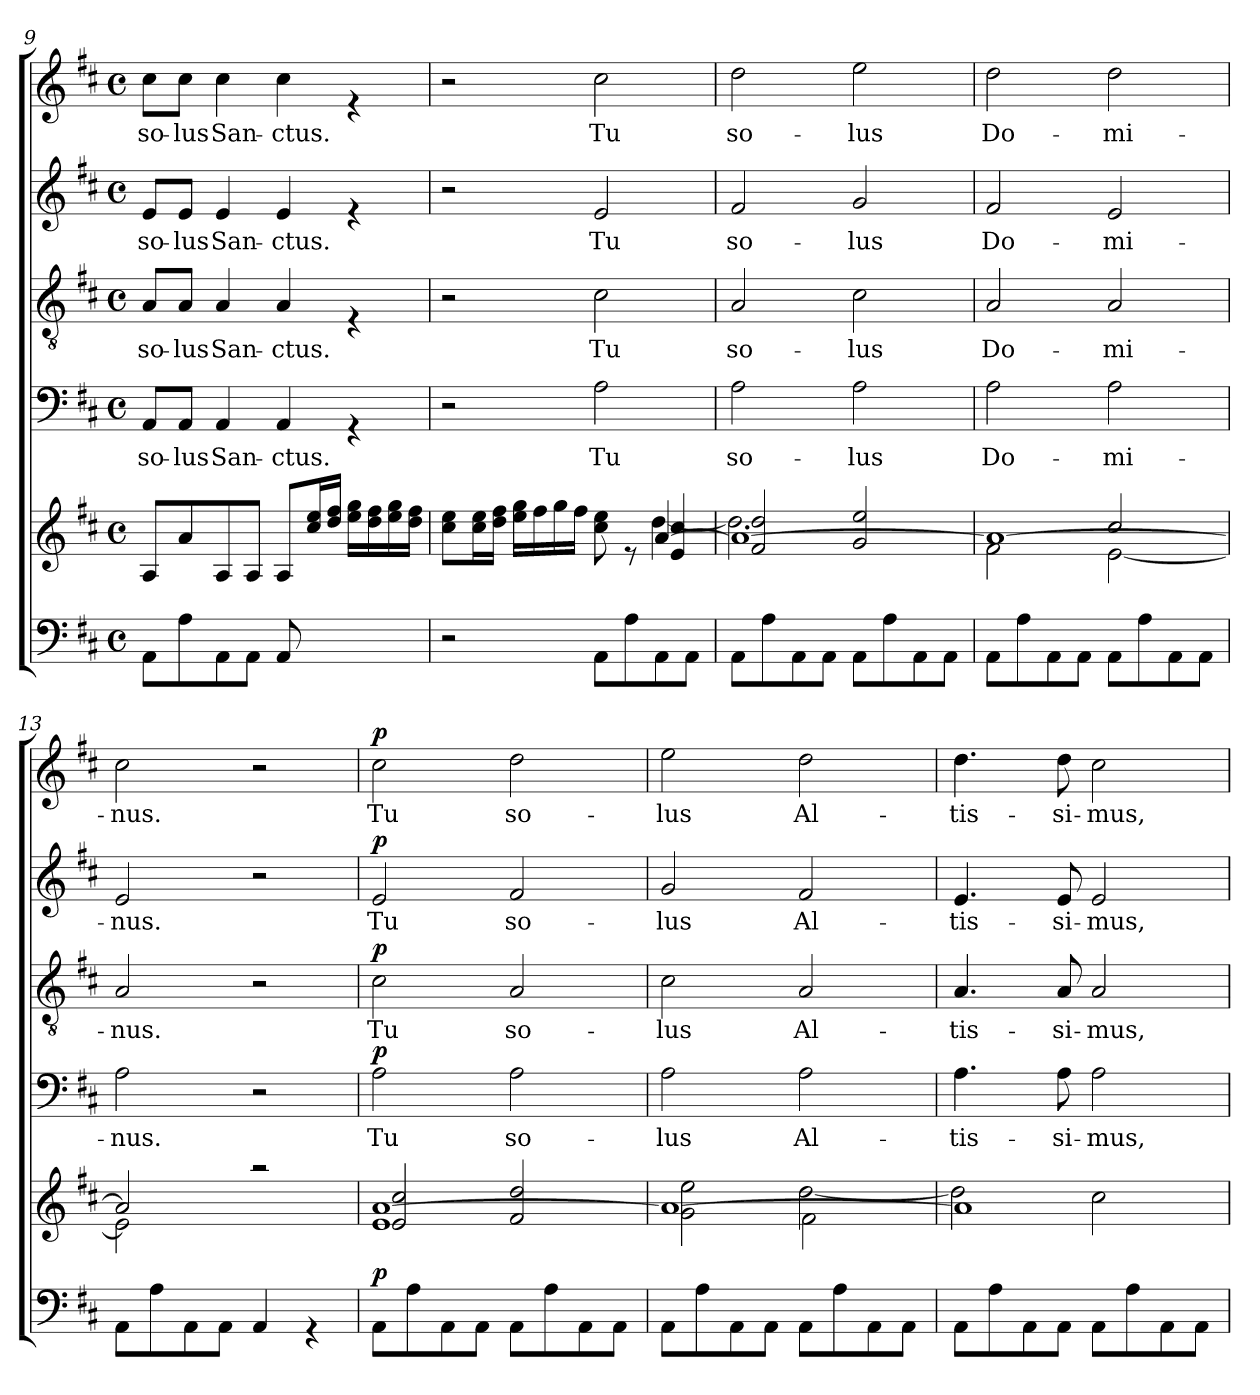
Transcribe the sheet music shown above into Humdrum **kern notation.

**kern	**dynam	**kern	**kern	**text	**dynam	**kern	**text	**dynam	**kern	**text	**dynam	**kern	**text	**dynam
*part6	*part6	*part5	*part4	*part4	*part4	*part3	*part3	*part3	*part2	*part2	*part2	*part1	*part1	*part1
*staff6	*staff6	*staff5	*staff4	*staff4	*staff4	*staff3	*staff3	*staff3	*staff2	*staff2	*staff2	*staff1	*staff1	*staff1
!!LO:LB:g=z
*clefF4	*	*clefG2	*clefF4	*	*	*clefGv2	*	*	*clefG2	*	*	*clefG2	*	*
*k[f#c#]	*	*k[f#c#]	*k[f#c#]	*	*	*k[f#c#]	*	*	*k[f#c#]	*	*	*k[f#c#]	*	*
*D:	*	*D:	*D:	*	*	*D:	*	*	*D:	*	*	*D:	*	*
*M4/4	*	*M4/4	*M4/4	*	*	*M4/4	*	*	*M4/4	*	*	*M4/4	*	*
*met(c)	*	*met(c)	*met(c)	*	*	*met(c)	*	*	*met(c)	*	*	*met(c)	*	*
=9	=9	=9	=9	=9	=9	=9	=9	=9	=9	=9	=9	=9	=9	=9
!	!	!	!	!LO:LY:b	!	!	!LO:LY:b	!	!	!LO:LY:b	!	!	!LO:LY:b	!
8AA\L	.	8A/L	8AA/L	so-	.	8A/L	so-	.	8e/L	so-	.	8cc#\L	so-	.
!	!	!	!	!LO:LY:b	!	!	!LO:LY:b	!	!	!LO:LY:b	!	!	!LO:LY:b	!
8A\	.	8a/	8AA/J	-lus	.	8A/J	-lus	.	8e/J	-lus	.	8cc#\J	-lus	.
!	!	!	!	!LO:LY:b	!	!	!LO:LY:b	!	!	!LO:LY:b	!	!	!LO:LY:b	!
8AA\	.	8A/	4AA/	San-	.	4A/	San-	.	4e/	San-	.	4cc#\	San-	.
8AA\J	.	8A/J	.	.	.	.	.	.	.	.	.	.	.	.
!	!	!	!	!LO:LY:b	!	!	!LO:LY:b	!	!	!LO:LY:b	!	!	!LO:LY:b	!
8AA/	.	8A/L	4AA/	-ctus.	.	4A/	-ctus.	.	4e/	-ctus.	.	4cc#\	-ctus.	.
4.ryy	.	16cc#/ 16ee/L	.	.	.	.	.	.	.	.	.	.	.	.
.	.	16dd/ 16ff#/JJ	.	.	.	.	.	.	.	.	.	.	.	.
.	.	16ee\ 16gg\LL	4rGG	.	.	4rE	.	.	4re	.	.	4re	.	.
.	.	16dd\ 16ff#\	.	.	.	.	.	.	.	.	.	.	.	.
.	.	16ee\ 16gg\	.	.	.	.	.	.	.	.	.	.	.	.
.	.	16dd\ 16ff#\JJ	.	.	.	.	.	.	.	.	.	.	.	.
=10	=10	=10	=10	=10	=10	=10	=10	=10	=10	=10	=10	=10	=10	=10
*	*	*^	*	*	*	*	*	*	*	*	*	*	*	*
*	*	*	*^	*	*	*	*	*	*	*	*	*	*	*	*
2r	.	8cc#\ 8ee\L	2.ryy	2.ryy	2r	.	.	2r	.	.	2r	.	.	2r	.	.
.	.	16cc#\ 16ee\L	.	.	.	.	.	.	.	.	.	.	.	.	.	.
.	.	16dd\ 16ff#\JJ	.	.	.	.	.	.	.	.	.	.	.	.	.	.
.	.	16ee\ 16gg\LL	.	.	.	.	.	.	.	.	.	.	.	.	.	.
.	.	16ff#\	.	.	.	.	.	.	.	.	.	.	.	.	.	.
.	.	16gg\	.	.	.	.	.	.	.	.	.	.	.	.	.	.
.	.	16ff#\JJ	.	.	.	.	.	.	.	.	.	.	.	.	.	.
!	!	!	!	!	!	!LO:LY:b	!	!	!LO:LY:b	!	!	!LO:LY:b	!	!	!LO:LY:b	!
8AA\L	.	8cc#\ 8ee\	.	.	2A\	Tu	.	2c#\	Tu	.	2e/	Tu	.	2cc#\	Tu	.
8A\	.	8re	.	.	.	.	.	.	.	.	.	.	.	.	.	.
8AA\	.	[<4a/	[>4dd\	4e/ 4cc#/	.	.	.	.	.	.	.	.	.	.	.	.
8AA\J	.	.	.	.	.	.	.	.	.	.	.	.	.	.	.	.
=11	=11	=11	=11	=11	=11	=11	=11	=11	=11	=11	=11	=11	=11	=11	=11	=11
!	!	!	!	!	!	!LO:LY:b	!	!	!LO:LY:b	!	!	!LO:LY:b	!	!	!LO:LY:b	!
8AA\L	.	1a_	2.dd\]	2f#/ 2dd/	2A\	so-	.	2A/	so-	.	2f#/	so-	.	2dd\	so-	.
8A\	.	.	.	.	.	.	.	.	.	.	.	.	.	.	.	.
8AA\	.	.	.	.	.	.	.	.	.	.	.	.	.	.	.	.
8AA\J	.	.	.	.	.	.	.	.	.	.	.	.	.	.	.	.
!	!	!	!	!	!	!LO:LY:b	!	!	!LO:LY:b	!	!	!LO:LY:b	!	!	!LO:LY:b	!
8AA\L	.	.	.	2g/ 2ee/	2A\	-lus	.	2c#\	-lus	.	2g/	-lus	.	2ee\	-lus	.
8A\	.	.	.	.	.	.	.	.	.	.	.	.	.	.	.	.
8AA\	.	.	4ryy	.	.	.	.	.	.	.	.	.	.	.	.	.
8AA\J	.	.	.	.	.	.	.	.	.	.	.	.	.	.	.	.
!!LO:PB:g=z
=12	=12	=12	=12	=12	=12	=12	=12	=12	=12	=12	=12	=12	=12	=12	=12	=12
!	!	!	!	!	!	!LO:LY:b	!	!	!LO:LY:b	!	!	!LO:LY:b	!	!	!LO:LY:b	!
8AA\L	.	1a_	2f#\	2ryy	2A\	Do-	.	2A/	Do-	.	2f#/	Do-	.	2dd\	Do-	.
8A\	.	.	.	.	.	.	.	.	.	.	.	.	.	.	.	.
8AA\	.	.	.	.	.	.	.	.	.	.	.	.	.	.	.	.
8AA\J	.	.	.	.	.	.	.	.	.	.	.	.	.	.	.	.
!	!	!	!	!	!	!LO:LY:b	!	!	!LO:LY:b	!	!	!LO:LY:b	!	!	!LO:LY:b	!
8AA\L	.	.	[>2e\	2cc#/	2A\	-mi-	.	2A/	-mi-	.	2e/	-mi-	.	2dd\	-mi-	.
8A\	.	.	.	.	.	.	.	.	.	.	.	.	.	.	.	.
8AA\	.	.	.	.	.	.	.	.	.	.	.	.	.	.	.	.
8AA\J	.	.	.	.	.	.	.	.	.	.	.	.	.	.	.	.
*	*	*	*v	*v	*	*	*	*	*	*	*	*	*	*	*	*
=13	=13	=13	=13	=13	=13	=13	=13	=13	=13	=13	=13	=13	=13	=13	=13
!	!	!	!	!	!LO:LY:b	!	!	!LO:LY:b	!	!	!LO:LY:b	!	!	!LO:LY:b	!
8AA\L	.	2a/]	2e\]	2A\	-nus.	.	2A/	-nus.	.	2e/	-nus.	.	2cc#\	-nus.	.
8A\	.	.	.	.	.	.	.	.	.	.	.	.	.	.	.
8AA\	.	.	.	.	.	.	.	.	.	.	.	.	.	.	.
8AA\J	.	.	.	.	.	.	.	.	.	.	.	.	.	.	.
4AA/	.	2raa	2ryy	2r	.	.	2r	.	.	2r	.	.	2r	.	.
4rGG	.	.	.	.	.	.	.	.	.	.	.	.	.	.	.
=14	=14	=14	=14	=14	=14	=14	=14	=14	=14	=14	=14	=14	=14	=14	=14
*	*	*	*^	*	*	*	*	*	*	*	*	*	*	*	*
!	!LO:DY:a	!	!	!	!	!LO:LY:b	!LO:DY:a	!	!LO:LY:b	!LO:DY:a	!	!LO:LY:b	!LO:DY:a	!	!LO:LY:b	!LO:DY:a
8AA\L	p	[<1a	1e	2e/ 2cc#/	2A\	Tu	p	2c#\	Tu	p	2e/	Tu	p	2cc#\	Tu	p
8A\	.	.	.	.	.	.	.	.	.	.	.	.	.	.	.	.
8AA\	.	.	.	.	.	.	.	.	.	.	.	.	.	.	.	.
8AA\J	.	.	.	.	.	.	.	.	.	.	.	.	.	.	.	.
!	!	!	!	!	!	!LO:LY:b	!	!	!LO:LY:b	!	!	!LO:LY:b	!	!	!LO:LY:b	!
8AA\L	.	.	.	2f#/ 2dd/	2A\	so-	.	2A/	so-	.	2f#/	so-	.	2dd\	so-	.
8A\	.	.	.	.	.	.	.	.	.	.	.	.	.	.	.	.
8AA\	.	.	.	.	.	.	.	.	.	.	.	.	.	.	.	.
8AA\J	.	.	.	.	.	.	.	.	.	.	.	.	.	.	.	.
=15	=15	=15	=15	=15	=15	=15	=15	=15	=15	=15	=15	=15	=15	=15	=15	=15
!	!	!	!	!	!	!LO:LY:b	!	!	!LO:LY:b	!	!	!LO:LY:b	!	!	!LO:LY:b	!
8AA\L	.	1a_	2g\ 2ee\	2ryy	2A\	-lus	.	2c#\	-lus	.	2g/	-lus	.	2ee\	-lus	.
8A\	.	.	.	.	.	.	.	.	.	.	.	.	.	.	.	.
8AA\	.	.	.	.	.	.	.	.	.	.	.	.	.	.	.	.
8AA\J	.	.	.	.	.	.	.	.	.	.	.	.	.	.	.	.
!	!	!	!	!	!	!LO:LY:b	!	!	!LO:LY:b	!	!	!LO:LY:b	!	!	!LO:LY:b	!
8AA\L	.	.	[>2dd\	2f#\	2A\	Al-	.	2A/	Al-	.	2f#/	Al-	.	2dd\	Al-	.
8A\	.	.	.	.	.	.	.	.	.	.	.	.	.	.	.	.
8AA\	.	.	.	.	.	.	.	.	.	.	.	.	.	.	.	.
8AA\J	.	.	.	.	.	.	.	.	.	.	.	.	.	.	.	.
*	*	*	*v	*v	*	*	*	*	*	*	*	*	*	*	*	*
!!LO:LB:g=z
=16	=16	=16	=16	=16	=16	=16	=16	=16	=16	=16	=16	=16	=16	=16	=16
!	!	!	!	!	!LO:LY:b	!	!	!LO:LY:b	!	!	!LO:LY:b	!	!	!LO:LY:b	!
8AA\L	.	1a]	2dd\]	4.A\	-tis-	.	4.A/	-tis-	.	4.e/	-tis-	.	4.dd\	-tis-	.
8A\	.	.	.	.	.	.	.	.	.	.	.	.	.	.	.
8AA\	.	.	.	.	.	.	.	.	.	.	.	.	.	.	.
!	!	!	!	!	!LO:LY:b	!	!	!LO:LY:b	!	!	!LO:LY:b	!	!	!LO:LY:b	!
8AA\J	.	.	.	8A\	-si-	.	8A/	-si-	.	8e/	-si-	.	8dd\	-si-	.
!	!	!	!	!	!LO:LY:b	!	!	!LO:LY:b	!	!	!LO:LY:b	!	!	!LO:LY:b	!
8AA\L	.	.	2cc#\	2A\	-mus,	.	2A/	-mus,	.	2e/	-mus,	.	2cc#\	-mus,	.
8A\	.	.	.	.	.	.	.	.	.	.	.	.	.	.	.
8AA\	.	.	.	.	.	.	.	.	.	.	.	.	.	.	.
8AA\J	.	.	.	.	.	.	.	.	.	.	.	.	.	.	.
*	*	*v	*v	*	*	*	*	*	*	*	*	*	*	*	*
=	=	=	=	=	=	=	=	=	=	=	=	=	=	=
*-	*-	*-	*-	*-	*-	*-	*-	*-	*-	*-	*-	*-	*-	*-
